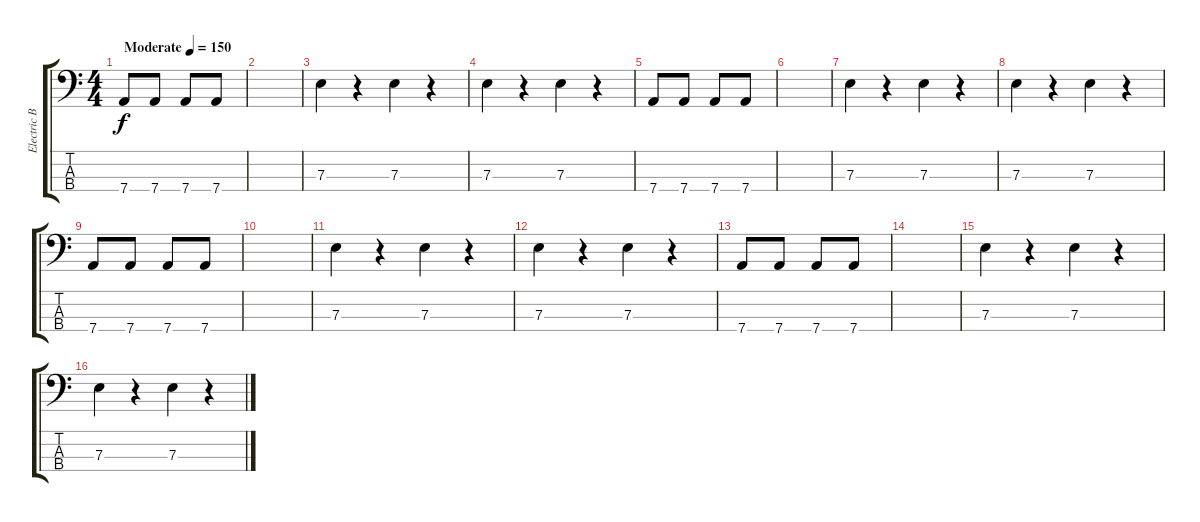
\track ("Electric Bass" "Electric B") {instrument electricbassfinger}
\staff {score tabs}
\tuning (G2 D2 A1 D1) {hide}
\ts (4 4)
\tempo (150 "Moderate")
\clef f4
\ks c
7.4.8{dy f instrument electricbassfinger} 7.4.8 7.4.8 7.4.8 |
|
7.3.4 r.4 7.3.4 r.4 |
7.3.4 r.4 7.3.4 r.4 |
7.4.8 7.4.8 7.4.8 7.4.8 |
|
7.3.4 r.4 7.3.4 r.4 |
7.3.4 r.4 7.3.4 r.4 |
7.4.8 7.4.8 7.4.8 7.4.8 |
|
7.3.4 r.4 7.3.4 r.4 |
7.3.4 r.4 7.3.4 r.4 |
7.4.8 7.4.8 7.4.8 7.4.8 |
|
7.3.4 r.4 7.3.4 r.4 |
7.3.4 r.4 7.3.4 r.4
